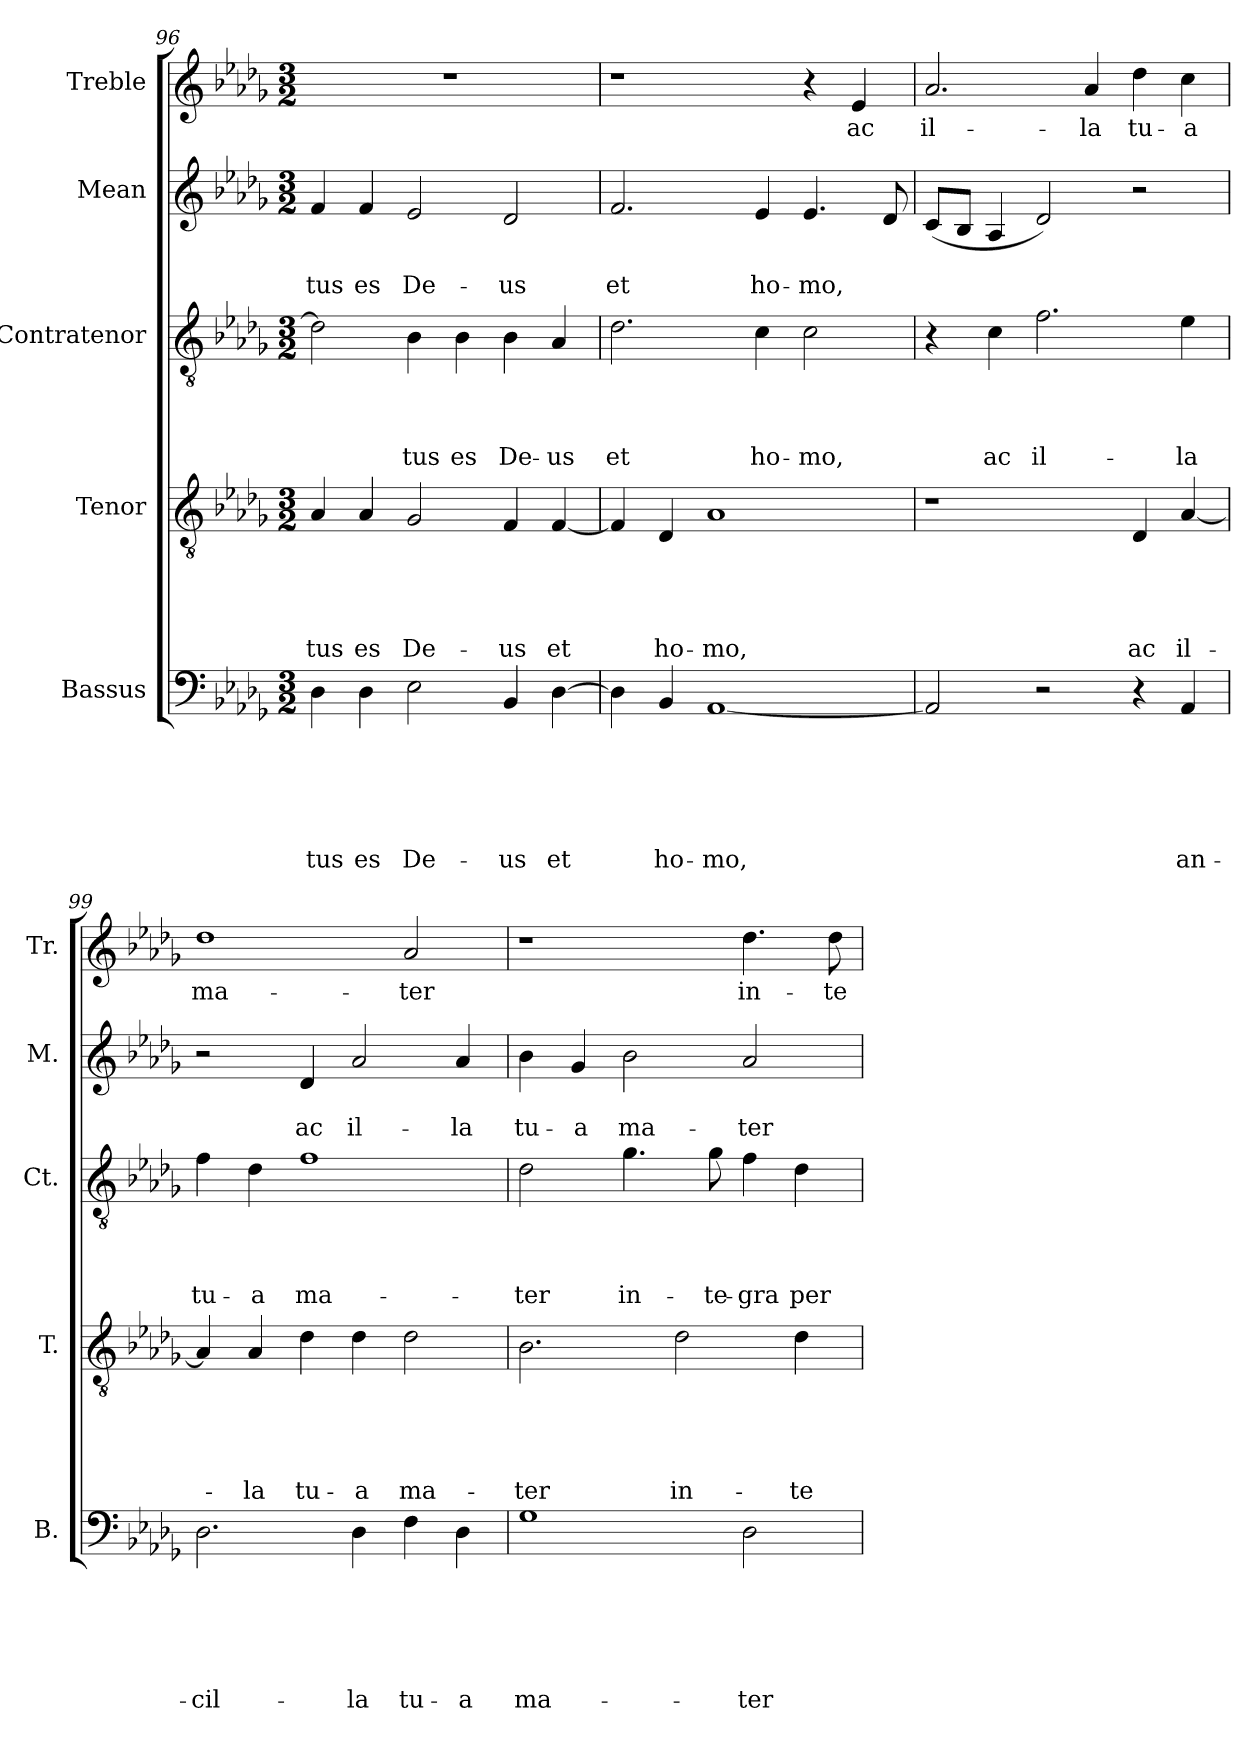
**kern	**text	**text	**text	**text	**text	**text	**kern	**text	**text	**text	**text	**text	**kern	**text	**text	**text	**text	**kern	**text	**text	**kern	**text
*part5	*part5	*part5	*part5	*part5	*part5	*part5	*part4	*part4	*part4	*part4	*part4	*part4	*part3	*part3	*part3	*part3	*part3	*part2	*part2	*part2	*part1	*part1
*staff5	*staff5	*staff5	*staff5	*staff5	*staff5	*staff5	*staff4	*staff4	*staff4	*staff4	*staff4	*staff4	*staff3	*staff3	*staff3	*staff3	*staff3	*staff2	*staff2	*staff2	*staff1	*staff1
*I"Bassus	*	*	*	*	*	*	*I"Tenor	*	*	*	*	*	*I"Contratenor	*	*	*	*	*I"Mean	*	*	*I"Treble	*
*I'B.	*	*	*	*	*	*	*I'T.	*	*	*	*	*	*I'Ct.	*	*	*	*	*I'M.	*	*	*I'Tr.	*
*clefF4	*	*	*	*	*	*	*clefGv2	*	*	*	*	*	*clefGv2	*	*	*	*	*clefG2	*	*	*clefG2	*
*k[b-e-a-d-g-]	*	*	*	*	*	*	*k[b-e-a-d-g-]	*	*	*	*	*	*k[b-e-a-d-g-]	*	*	*	*	*k[b-e-a-d-g-]	*	*	*k[b-e-a-d-g-]	*
*D-:	*	*	*	*	*	*	*D-:	*	*	*	*	*	*D-:	*	*	*	*	*D-:	*	*	*D-:	*
*M3/2	*	*	*	*	*	*	*M3/2	*	*	*	*	*	*M3/2	*	*	*	*	*M3/2	*	*	*M3/2	*
=96	=96	=96	=96	=96	=96	=96	=96	=96	=96	=96	=96	=96	=96	=96	=96	=96	=96	=96	=96	=96	=96	=96
!	!	!	!	!	!	!LO:LY:b	!	!	!	!	!	!LO:LY:b	!	!	!	!	!	!	!	!LO:LY:b	!LO:N:vis=1	!
4D-\	.	.	.	.	.	-tus	4A-/	.	.	.	.	-tus	2d-\]	.	.	.	.	4f/	.	-tus	1.r	.
!	!	!	!	!	!	!LO:LY:b	!	!	!	!	!	!LO:LY:b	!	!	!	!	!	!	!	!LO:LY:b	!	!
4D-\	.	.	.	.	.	es	4A-/	.	.	.	.	es	.	.	.	.	.	4f/	.	es	.	.
!	!	!	!	!	!	!LO:LY:b	!	!	!	!	!	!LO:LY:b	!	!	!	!	!LO:LY:b	!	!	!LO:LY:b	!	!
2E-\	.	.	.	.	.	De-	2G-/	.	.	.	.	De-	4B-\	.	.	.	-tus	2e-/	.	De-	.	.
!	!	!	!	!	!	!	!	!	!	!	!	!	!	!	!	!	!LO:LY:b	!	!	!	!	!
.	.	.	.	.	.	.	.	.	.	.	.	.	4B-\	.	.	.	es	.	.	.	.	.
!	!	!	!	!	!	!LO:LY:b	!	!	!	!	!	!LO:LY:b	!	!	!	!	!LO:LY:b	!	!	!LO:LY:b	!	!
4BB-/	.	.	.	.	.	-us	4F/	.	.	.	.	-us	4B-\	.	.	.	De-	2d-/	.	-us	.	.
!	!	!	!	!	!	!LO:LY:b	!	!	!	!	!	!LO:LY:b	!	!	!	!	!LO:LY:b:rj	!	!	!	!	!
[>4D-\	.	.	.	.	.	et	[<4F/	.	.	.	.	et	4A-/	.	.	.	-us	.	.	.	.	.
=97	=97	=97	=97	=97	=97	=97	=97	=97	=97	=97	=97	=97	=97	=97	=97	=97	=97	=97	=97	=97	=97	=97
!	!	!	!	!	!	!	!	!	!	!	!	!	!	!	!	!	!LO:LY:b	!	!	!LO:LY:b	!	!
4D-\]	.	.	.	.	.	.	4F/]	.	.	.	.	.	2.d-\	.	.	.	et	2.f/	.	et	1r	.
!	!	!	!	!	!	!LO:LY:b	!	!	!	!	!	!LO:LY:b	!	!	!	!	!	!	!	!	!	!
4BB-/	.	.	.	.	.	ho-	4D-/	.	.	.	.	ho-	.	.	.	.	.	.	.	.	.	.
!	!	!	!	!	!	!LO:LY:b	!	!	!	!	!	!LO:LY:b	!	!	!	!	!	!	!	!	!	!
[<1AA-	.	.	.	.	.	-mo,	1A-	.	.	.	.	-mo,	.	.	.	.	.	.	.	.	.	.
!	!	!	!	!	!	!	!	!	!	!	!	!	!	!	!	!	!LO:LY:b	!	!	!LO:LY:b	!	!
.	.	.	.	.	.	.	.	.	.	.	.	.	4c\	.	.	.	ho-	4e-/	.	ho-	.	.
!	!	!	!	!	!	!	!	!	!	!	!	!	!	!	!	!	!LO:LY:b	!	!	!LO:LY:b	!	!
.	.	.	.	.	.	.	.	.	.	.	.	.	2c\	.	.	.	-mo,	4.e-/	.	-mo,	4r	.
!	!	!	!	!	!	!	!	!	!	!	!	!	!	!	!	!	!	!	!	!	!	!LO:LY:b
.	.	.	.	.	.	.	.	.	.	.	.	.	.	.	.	.	.	.	.	.	4e-/	ac
.	.	.	.	.	.	.	.	.	.	.	.	.	.	.	.	.	.	8d-/	.	.	.	.
=98	=98	=98	=98	=98	=98	=98	=98	=98	=98	=98	=98	=98	=98	=98	=98	=98	=98	=98	=98	=98	=98	=98
!	!	!	!	!	!	!	!	!	!	!	!	!	!	!	!	!	!	!	!	!	!	!LO:LY:b
2AA-/]	.	.	.	.	.	.	1r	.	.	.	.	.	4r	.	.	.	.	(<8c/L	.	.	2.a-/	il-
.	.	.	.	.	.	.	.	.	.	.	.	.	.	.	.	.	.	8B-/J	.	.	.	.
!	!	!	!	!	!	!	!	!	!	!	!	!	!	!	!	!	!LO:LY:b	!	!	!	!	!
.	.	.	.	.	.	.	.	.	.	.	.	.	4c\	.	.	.	ac	4A-/	.	.	.	.
!	!	!	!	!	!	!	!	!	!	!	!	!	!	!	!	!	!LO:LY:b	!	!	!	!	!
2r	.	.	.	.	.	.	.	.	.	.	.	.	2.f\	.	.	.	il-	2d-/)	.	.	.	.
!	!	!	!	!	!	!	!	!	!	!	!	!	!	!	!	!	!	!	!	!	!	!LO:LY:b
.	.	.	.	.	.	.	.	.	.	.	.	.	.	.	.	.	.	.	.	.	4a-/	-la
!	!	!	!	!	!	!	!	!	!	!	!	!LO:LY:b	!	!	!	!	!	!	!	!	!	!LO:LY:b
4r	.	.	.	.	.	.	4D-/	.	.	.	.	ac	.	.	.	.	.	2r	.	.	4dd-\	tu-
!	!	!	!	!	!	!LO:LY:b	!	!	!	!	!	!LO:LY:b	!	!	!	!	!LO:LY:b	!	!	!	!	!LO:LY:b
4AA-/	.	.	.	.	.	an-	[<4A-/	.	.	.	.	il-	4e-\	.	.	.	-la	.	.	.	4cc\	-a
=99	=99	=99	=99	=99	=99	=99	=99	=99	=99	=99	=99	=99	=99	=99	=99	=99	=99	=99	=99	=99	=99	=99
!	!	!	!	!	!	!LO:LY:b	!	!	!	!	!	!	!	!	!	!	!LO:LY:b	!	!	!	!	!LO:LY:b
2.D-\	.	.	.	.	.	-cil-	4A-/]	.	.	.	.	.	4f\	.	.	.	tu-	2r	.	.	1dd-	ma-
!	!	!	!	!	!	!	!	!	!	!	!	!LO:LY:b	!	!	!	!	!LO:LY:b	!	!	!	!	!
.	.	.	.	.	.	.	4A-/	.	.	.	.	-la	4d-\	.	.	.	-a	.	.	.	.	.
!	!	!	!	!	!	!	!	!	!	!	!	!LO:LY:b	!	!	!	!	!LO:LY:b	!	!	!LO:LY:b	!	!
.	.	.	.	.	.	.	4d-\	.	.	.	.	tu-	1f	.	.	.	ma-	4d-/	.	ac	.	.
!	!	!	!	!	!	!LO:LY:b	!	!	!	!	!	!LO:LY:b	!	!	!	!	!	!	!	!LO:LY:b	!	!
4D-\	.	.	.	.	.	-la	4d-\	.	.	.	.	-a	.	.	.	.	.	2a-/	.	il-	.	.
!	!	!	!	!	!	!LO:LY:b	!	!	!	!	!	!LO:LY:b	!	!	!	!	!	!	!	!	!	!LO:LY:b
4F\	.	.	.	.	.	tu-	2d-\	.	.	.	.	ma-	.	.	.	.	.	.	.	.	2a-/	-ter
!	!	!	!	!	!	!LO:LY:b	!	!	!	!	!	!	!	!	!	!	!	!	!	!LO:LY:b	!	!
4D-\	.	.	.	.	.	-a	.	.	.	.	.	.	.	.	.	.	.	4a-/	.	-la	.	.
=100	=100	=100	=100	=100	=100	=100	=100	=100	=100	=100	=100	=100	=100	=100	=100	=100	=100	=100	=100	=100	=100	=100
!	!	!	!	!	!	!LO:LY:b	!	!	!	!	!	!LO:LY:b	!	!	!	!	!LO:LY:b	!	!	!LO:LY:b	!	!
1G-	.	.	.	.	.	ma-	2.B-\	.	.	.	.	-ter	2d-\	.	.	.	-ter	4b-\	.	tu-	1r	.
!	!	!	!	!	!	!	!	!	!	!	!	!	!	!	!	!	!	!	!	!LO:LY:b	!	!
.	.	.	.	.	.	.	.	.	.	.	.	.	.	.	.	.	.	4g-/	.	-a	.	.
!	!	!	!	!	!	!	!	!	!	!	!	!	!	!	!	!	!LO:LY:b	!	!	!LO:LY:b	!	!
.	.	.	.	.	.	.	.	.	.	.	.	.	4.g-\	.	.	.	in-	2b-\	.	ma-	.	.
!	!	!	!	!	!	!	!	!	!	!	!	!LO:LY:b	!	!	!	!	!	!	!	!	!	!
.	.	.	.	.	.	.	2d-\	.	.	.	.	in-	.	.	.	.	.	.	.	.	.	.
!	!	!	!	!	!	!	!	!	!	!	!	!	!	!	!	!	!LO:LY:b	!	!	!	!	!
.	.	.	.	.	.	.	.	.	.	.	.	.	8g-\	.	.	.	-te-	.	.	.	.	.
!	!	!	!	!	!	!LO:LY:b	!	!	!	!	!	!	!	!	!	!	!LO:LY:b	!	!	!LO:LY:b	!	!LO:LY:b
2D-\	.	.	.	.	.	-ter	.	.	.	.	.	.	4f\	.	.	.	-gra	2a-/	.	-ter	4.dd-\	in-
!	!	!	!	!	!	!	!	!	!	!	!	!LO:LY:b	!	!	!	!	!LO:LY:b	!	!	!	!	!
.	.	.	.	.	.	.	4d-\	.	.	.	.	-te-	4d-\	.	.	.	per-	.	.	.	.	.
!	!	!	!	!	!	!	!	!	!	!	!	!	!	!	!	!	!	!	!	!	!	!LO:LY:b
.	.	.	.	.	.	.	.	.	.	.	.	.	.	.	.	.	.	.	.	.	8dd-\	-te
=	=	=	=	=	=	=	=	=	=	=	=	=	=	=	=	=	=	=	=	=	=	=
*-	*-	*-	*-	*-	*-	*-	*-	*-	*-	*-	*-	*-	*-	*-	*-	*-	*-	*-	*-	*-	*-	*-
